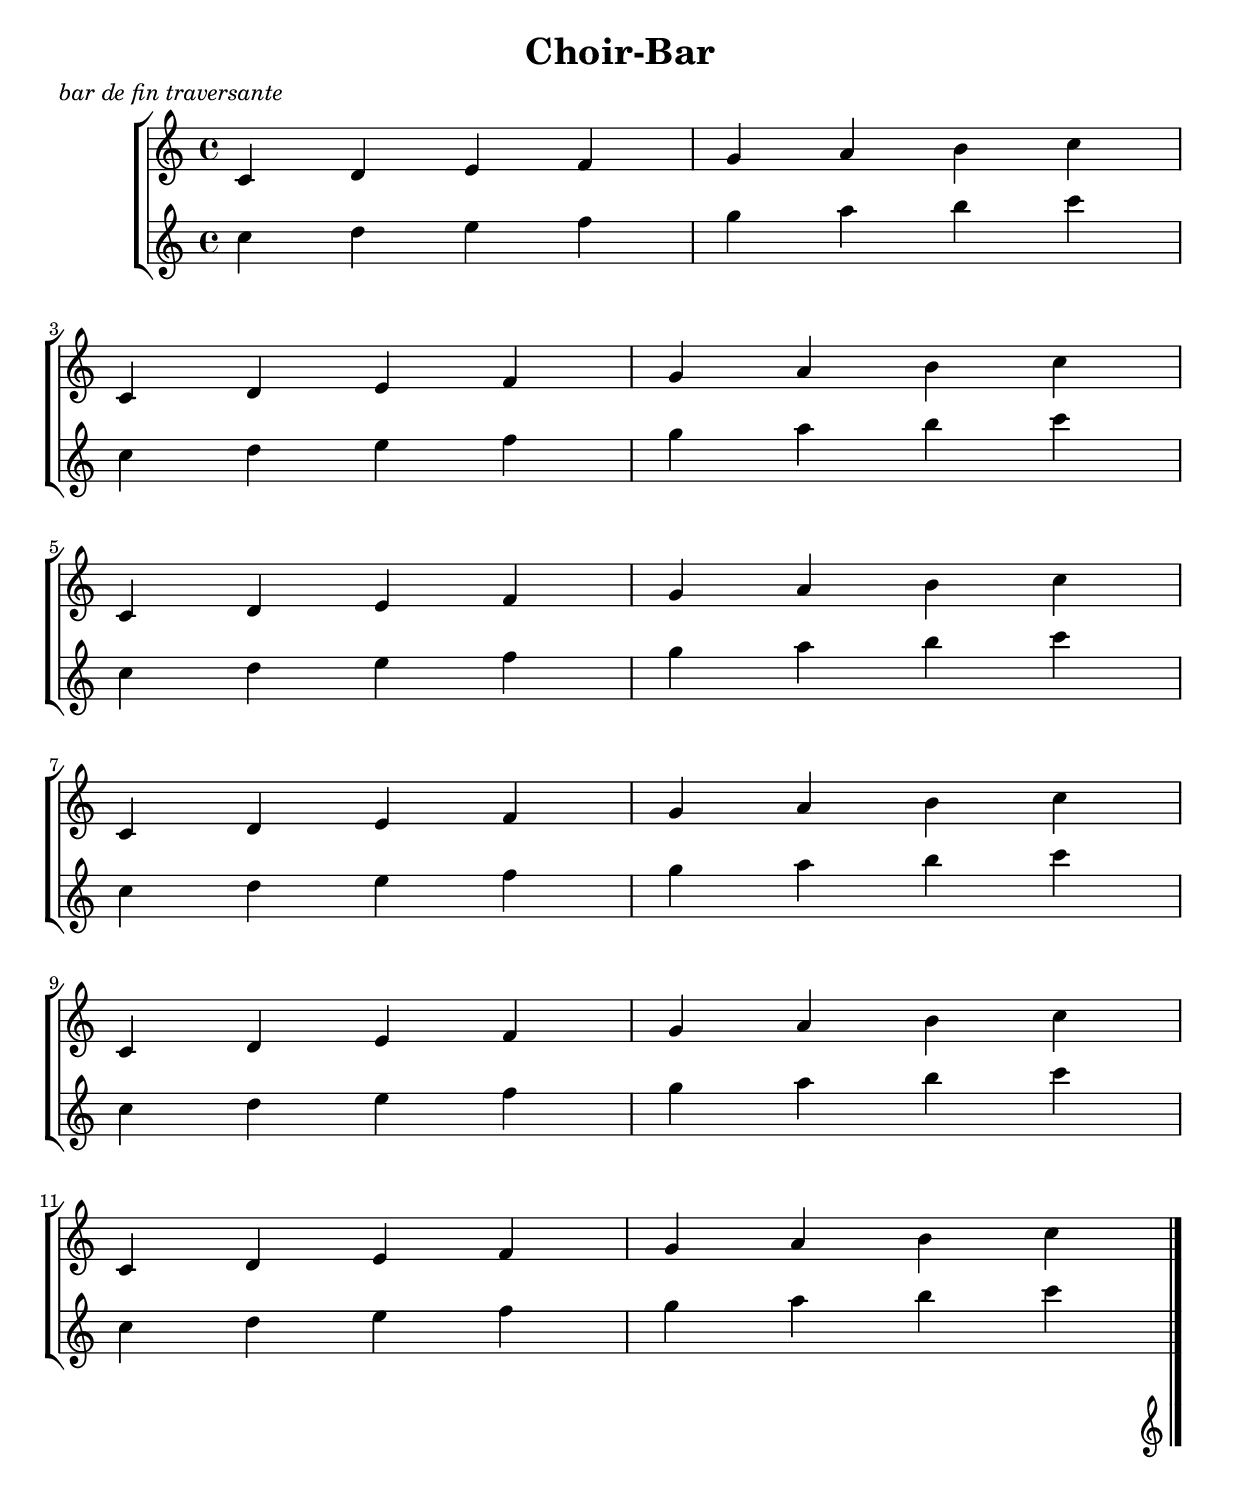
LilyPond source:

\header { 
	title = "Choir-Bar"
	meter = \markup  \italic "bar de fin traversante"
	
}

\relative c'
\new StaffGroup {
  	\override StaffGroup.SpanBar #'stencil = ##f
  <<
    \new Staff {  \repeat unfold  6 { c4 d e f g a b c  \break }}
    \new Staff {  \repeat unfold  6 { c4 d e f g a b c  \break }}
  >>
   \revert StaffGroup.SpanBar #'stencil
  \bar "|."
} 
